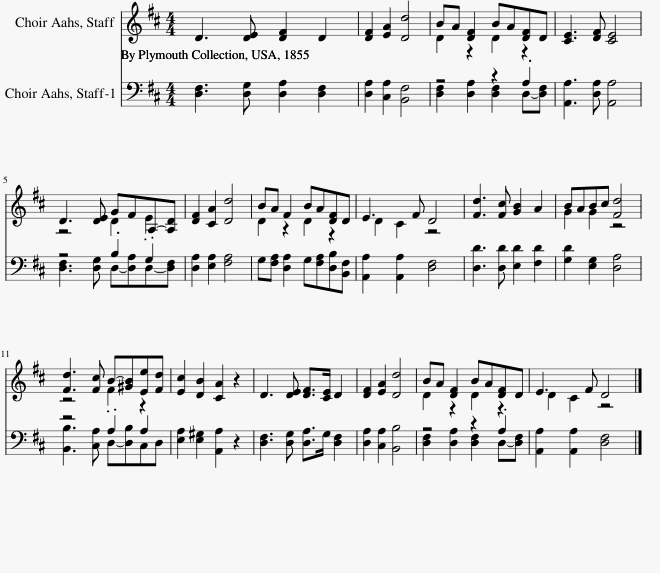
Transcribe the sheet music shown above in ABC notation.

X:1
%%score ( 1 2 ) ( 3 4 )
L:1/8
M:4/4
I:linebreak $
K:D
V:1 treble
V:2 treble
V:3 bass
V:4 bass
V:1
 D3 [DE] [DF]2 D2 | [DF]2 [EA]2 [Dd]4 | BA [DF]2 BA[DF]D | [CE]3 [DF] [CE]4 |$ D3 [DE] GFA,-[A,D] | %5
 [DF]2 [CA]2 [Dd]4 | BA F2 BA[DF]D | E3 F D4 | [Fd]3 [Fc] [GB]2 A2 | BABc [Fd]4 |$ %10
 [Fd]3 [Fc] B-[^GB][Ee][Fd] | [Ec]2 [DB]2 [CA]2 z2 | D3 [DE] [DF]>[CE] D2 | [DF]2 [EA]2 [Dd]4 | BA [DF]2 BA[DF]D | %15
 E3 F D4 |] %16
V:2
 x8 | x8 | D2 z2 D2 z2 | x8 |$ z4 D2 .E2 | %5
 x8 | D2 z2 D2 z2 | D2 C2 z4 | x8 | G2 G2 z4 |$ %10
 z4 .F2 z2 | x8 | x8 | x8 | D2 z2 D2 z2 | %15
 D2 C2 z4 |] %16
V:3
 [D,F,]3 [D,G,] [D,A,]2 [D,F,]2 | [D,A,]2 [C,A,]2 [B,,F,]4 | z4 z2 .A,2 | [A,,A,]3 [D,A,] [A,,A,]4 |$ z4 .B,2 .G,2 | %5
 [D,A,]2 [E,A,]2 [F,A,]4 | G,[F,A,] [D,A,]2 G,[F,A,][D,B,][B,,F,] | [A,,A,]2 [A,,A,]2 [D,F,]4 | [D,D]3 [D,D] [E,D]2 [F,D]2 | [G,D]2 [E,G,]2 [D,A,]4 |$ %10
 z4 .A,2 A,2 | [E,A,]2 [E,^G,]2 [A,,A,]2 z2 | [D,F,]3 [D,G,] [D,A,]>G, [D,F,]2 | [D,A,]2 [C,A,]2 [B,,B,]4 | z4 z2 .A,2 | %15
 [A,,A,]2 [A,,A,]2 [D,F,]4 |] %16
V:4
 x8 | x8 | [D,F,]2 [D,A,]2 [D,F,]2 D,-[D,F,] | x8 |$ [D,F,]3 [D,G,] D,-[D,A,]D,-[D,F,] | %5
 x8 | x8 | x8 | x8 | x8 |$ %10
 [B,,B,]3 [C,A,] D,-[D,B,]C,D, | x8 | x8 | x8 | [D,F,]2 [D,A,]2 [D,F,]2 D,-[D,F,] | %15
 x8 |] %16
